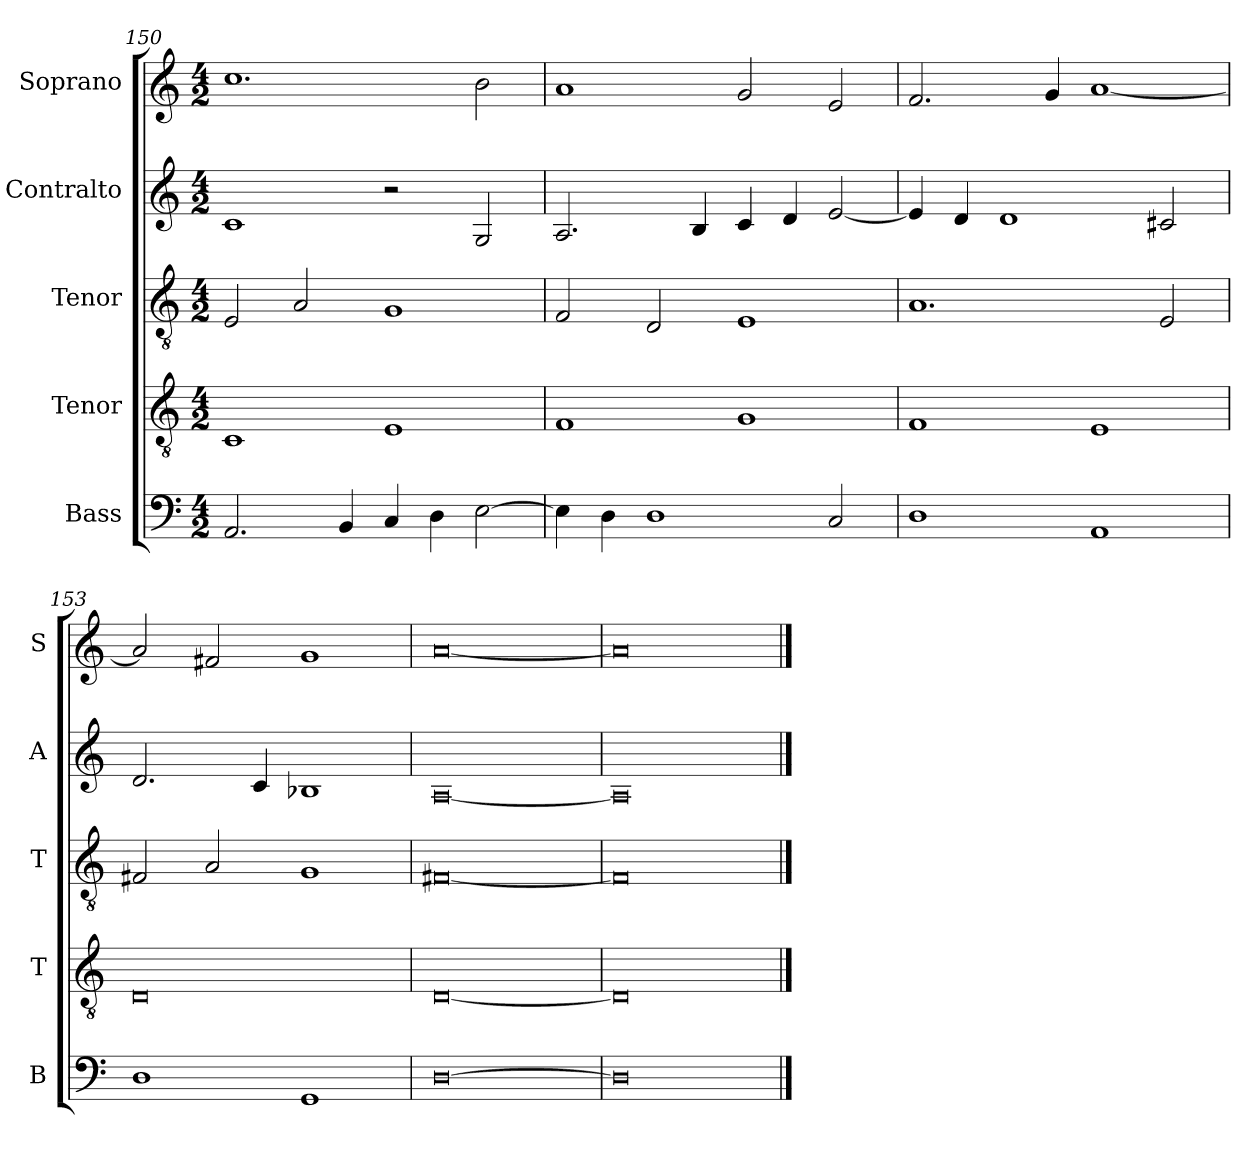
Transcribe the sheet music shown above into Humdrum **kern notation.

**kern	**kern	**kern	**kern	**kern
*part5	*part4	*part3	*part2	*part1
*staff5	*staff4	*staff3	*staff2	*staff1
*I"Bass	*I"Tenor	*I"Tenor	*I"Contralto	*I"Soprano
*I'B	*I'T	*I'T	*I'A	*I'S
*clefF4	*clefGv2	*clefGv2	*clefG2	*clefG2
*k[]	*k[]	*k[]	*k[]	*k[]
*D:dor	*D:dor	*D:dor	*D:dor	*D:dor
*M4/2	*M4/2	*M4/2	*M4/2	*M4/2
=150	=150	=150	=150	=150
2.AA	1C	2E	1c	1.cc
.	.	2A	.	.
4BB	.	.	.	.
4C	1E	1G	2r	.
4D	.	.	.	.
[2E	.	.	2G	2b
=151	=151	=151	=151	=151
4E]	1F	2F	2.A	1a
4D	.	.	.	.
1D	.	2D	.	.
.	.	.	4B	.
.	1G	1E	4c	2g
.	.	.	4d	.
2C	.	.	[2e	2e
=152	=152	=152	=152	=152
1D	1F	1.A	4e]	2.f
.	.	.	4d	.
.	.	.	1d	.
.	.	.	.	4g
1AA	1E	.	.	[1a
.	.	2E	2c#X	.
=153	=153	=153	=153	=153
1D	0D	2F#X	2.d	2a]
.	.	2A	.	2f#X
.	.	.	4c	.
1GG	.	1G	1B-X	1g
=154	=154	=154	=154	=154
[0D	[0D	[0F#X	[0A	[0a
=155	=155	=155	=155	=155
0D]	0D]	0F#]	0A]	0a]
==	==	==	==	==
*-	*-	*-	*-	*-
